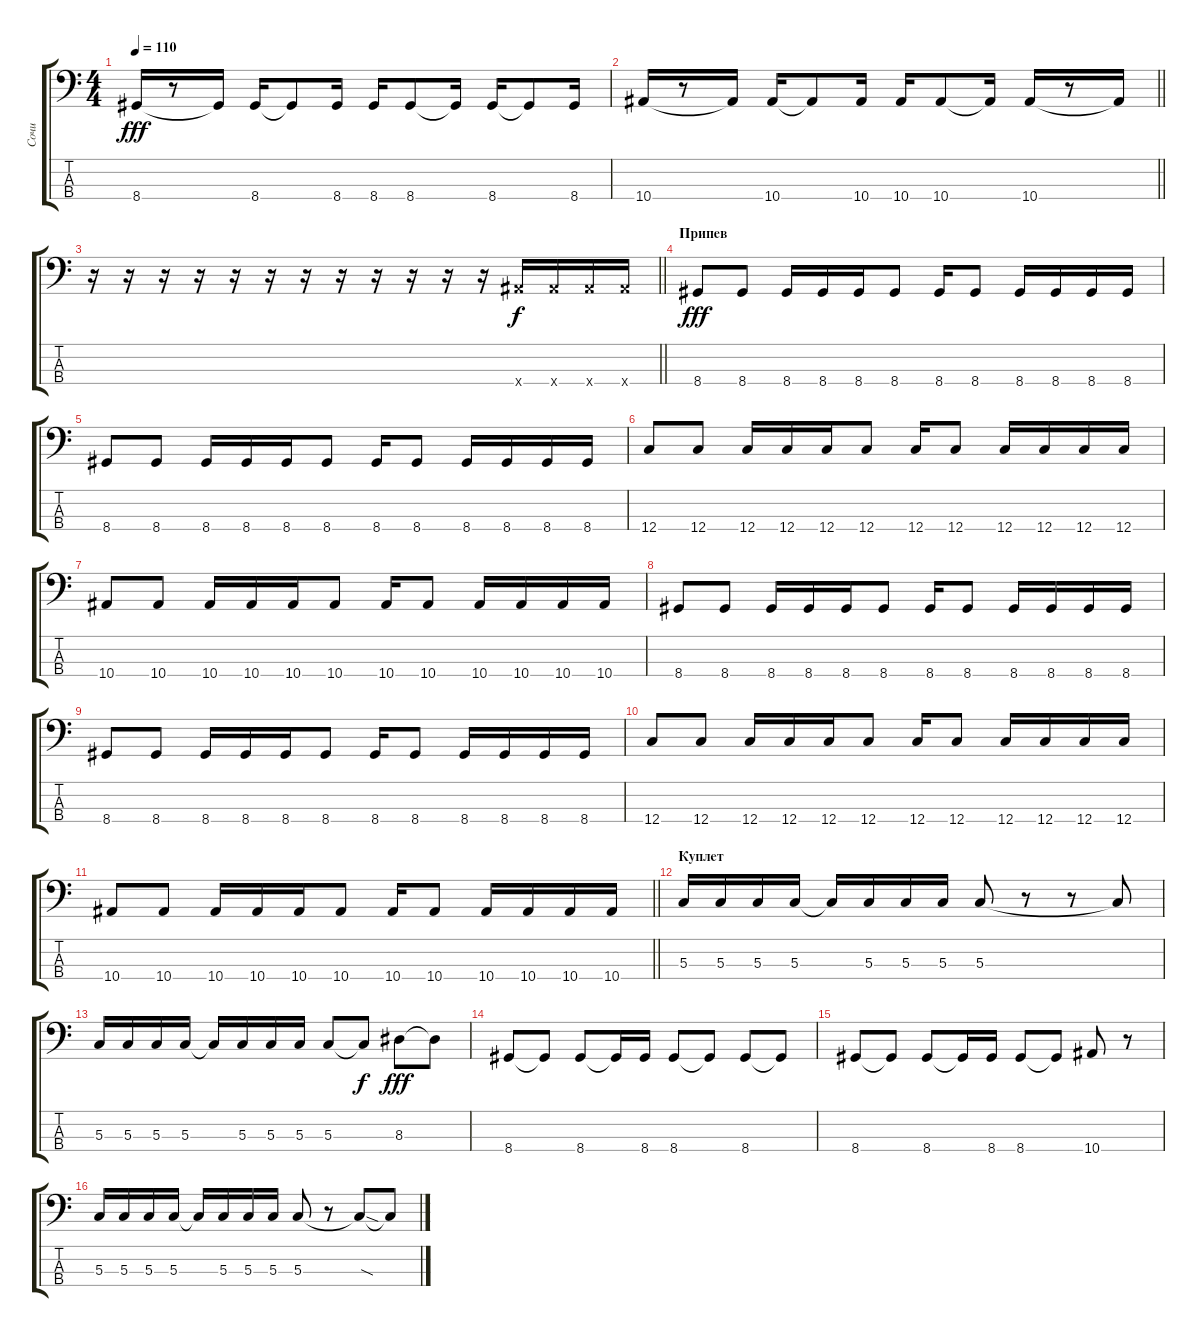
\track ("Сочи" "Сочи") {instrument electricbasspick}
\staff {score tabs}
\tuning (F2 C2 G1 C1) {hide}
\ts (4 4)
\tempo 110
\clef f4
\ks c
8.4.16{dy fff} r.8 8.4{t}.16 8.4.16 8.4{t}.8 8.4.16 8.4.16 8.4.8 8.4{t}.16 8.4.16 8.4{t}.8 8.4.16 |
\barLineRight lightlight
10.4.16 r.8 10.4{t}.16 10.4.16 10.4{t}.8 10.4.16 10.4.16 10.4.8 10.4{t}.16 10.4.16 r.8 10.4{t}.16 |
\section ("" "")
\barLineRight lightlight
r.16 r.16 r.16 r.16 r.16 r.16 r.16 r.16 r.16 r.16 r.16 r.16 10.4{x}.16{dy f} 10.4{x}.16 10.4{x}.16 10.4{x}.16 |
\section ("" "Припев")
8.4.8{dy fff} 8.4.8 8.4.16 8.4.16 8.4.16 8.4.8 8.4.16 8.4.8 8.4.16 8.4.16 8.4.16 8.4.16 |
8.4.8 8.4.8 8.4.16 8.4.16 8.4.16 8.4.8 8.4.16 8.4.8 8.4.16 8.4.16 8.4.16 8.4.16 |
12.4.8 12.4.8 12.4.16 12.4.16 12.4.16 12.4.8 12.4.16 12.4.8 12.4.16 12.4.16 12.4.16 12.4.16 |
10.4.8 10.4.8 10.4.16 10.4.16 10.4.16 10.4.8 10.4.16 10.4.8 10.4.16 10.4.16 10.4.16 10.4.16 |
8.4.8 8.4.8 8.4.16 8.4.16 8.4.16 8.4.8 8.4.16 8.4.8 8.4.16 8.4.16 8.4.16 8.4.16 |
8.4.8 8.4.8 8.4.16 8.4.16 8.4.16 8.4.8 8.4.16 8.4.8 8.4.16 8.4.16 8.4.16 8.4.16 |
12.4.8 12.4.8 12.4.16 12.4.16 12.4.16 12.4.8 12.4.16 12.4.8 12.4.16 12.4.16 12.4.16 12.4.16 |
\barLineRight lightlight
10.4.8 10.4.8 10.4.16 10.4.16 10.4.16 10.4.8 10.4.16 10.4.8 10.4.16 10.4.16 10.4.16 10.4.16 |
\section ("" "Куплет")
5.3.16 5.3.16 5.3.16 5.3.16 5.3{t}.16 5.3.16 5.3.16 5.3.16 5.3.8 r.8 r.8 5.3{t}.8 |
5.3.16 5.3.16 5.3.16 5.3.16 5.3{t}.16 5.3.16 5.3.16 5.3.16 5.3.8 5.3{t}.8{dy f} 8.3.8{dy fff} 8.3{t}.8 |
8.4.8 8.4{t}.8 8.4.8 8.4{t}.16 8.4.16 8.4.8 8.4{t}.8 8.4.8 8.4{t}.8 |
8.4.8 8.4{t}.8 8.4.8 8.4{t}.16 8.4.16 8.4.8 8.4{t}.8 10.4.8 r.8 |
5.3.16 5.3.16 5.3.16 5.3.16 5.3{t}.16 5.3.16 5.3.16 5.3.16 5.3.8 r.8 5.3{sod t}.8 5.3{t}.8
